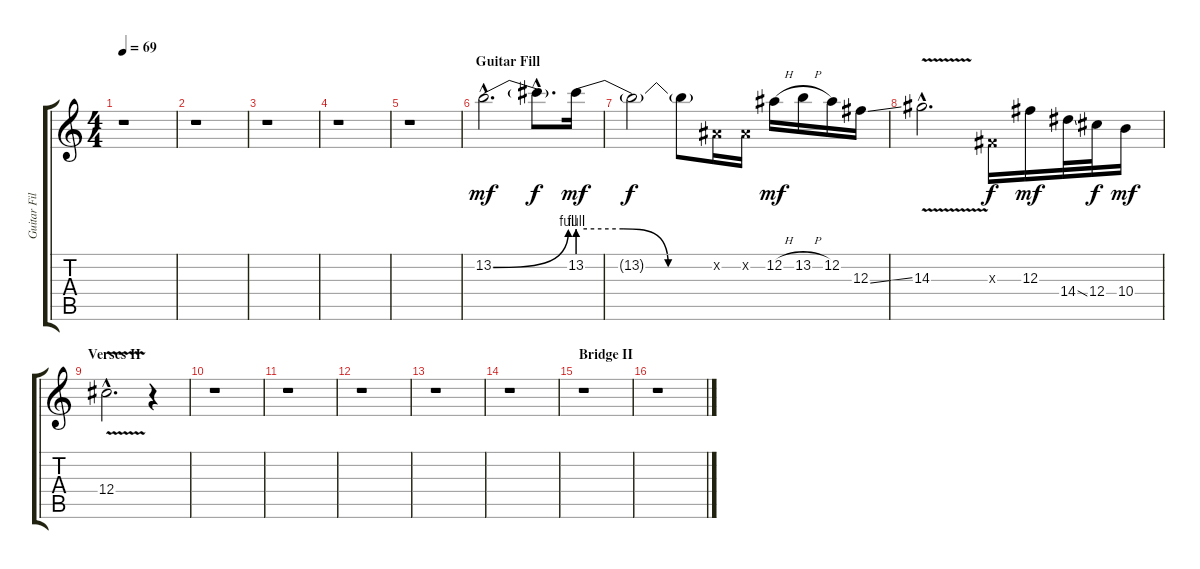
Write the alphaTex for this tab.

\track ("Guitar Fills I" "Guitar Fil") {instrument overdrivenguitar}
\staff {score tabs}
\tuning (Eb4 Bb3 Gb3 Db3 Ab2 Eb2) {hide}
\ts (4 4)
\tempo 69
\clef g2
\ks c
r.1{dy mf} |
r.1 |
r.1 |
r.1 |
r.1 |
\section ("" "Guitar Fill")
13.2{be (bend 0 0 60 4) hac}.2{d} 13.2{hac t}.8{d dy f} 13.2{be (custom 0 4 20 4 40 0 60 0)}.16{dy mf} |
13.2{t}.2{dy f} 13.2{t}.8 0.2{x}.16 0.2{x}.16 12.2{h}.16{dy mf} 13.2{h}.16 12.2.16 12.3{ss}.16 |
14.3{v hac}.2{d} 0.3{x}.16{dy f} 12.3.16{dy mf} 14.4{ss}.32 12.4.32{dy f} 10.4.16{dy mf} |
\section ("" "Verses II")
12.4{v hac}.2{d} r.4 |
r.1 |
r.1 |
r.1 |
r.1 |
r.1 |
\section ("" "Bridge II")
r.1 |
r.1
